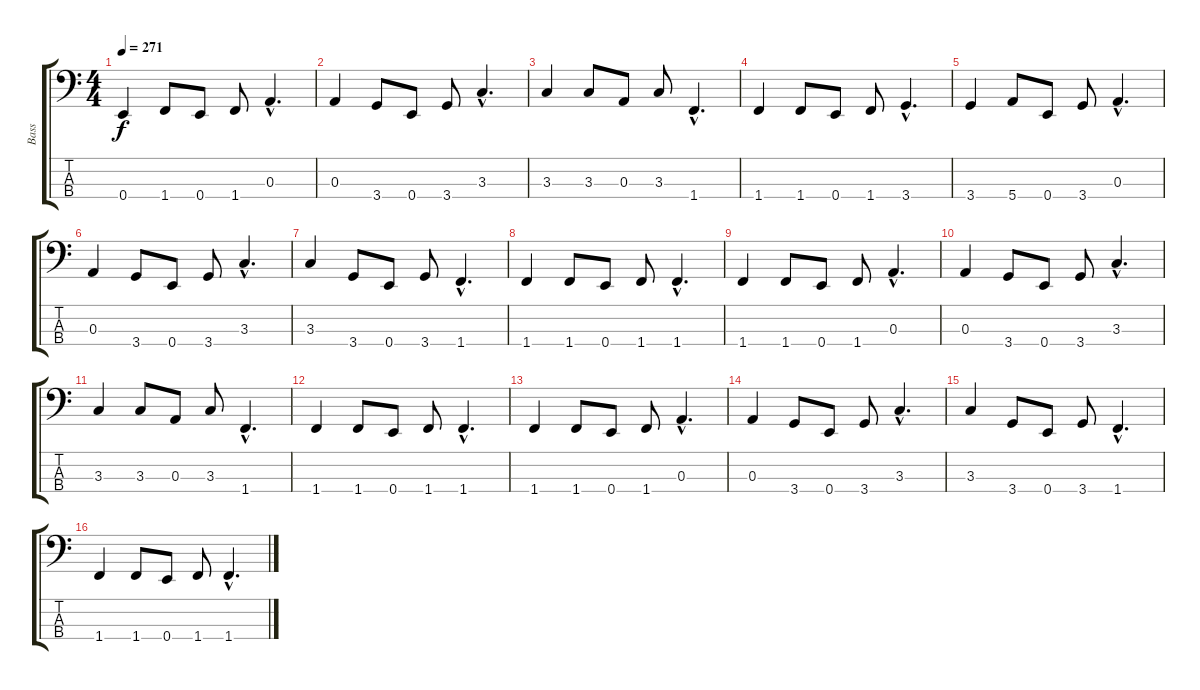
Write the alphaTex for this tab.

\track ("Bass" "Bass") {instrument electricbassfinger}
\staff {score tabs}
\tuning (G2 D2 A1 E1) {hide}
\ts (4 4)
\tempo 271
\clef f4
\ks c
0.4.4{dy f} 1.4.8 0.4.8 1.4.8 0.3{hac}.4{d} |
0.3.4 3.4.8 0.4.8 3.4.8 3.3{hac}.4{d} |
3.3.4 3.3.8 0.3.8 3.3.8 1.4{hac}.4{d} |
1.4.4 1.4.8 0.4.8 1.4.8 3.4{hac}.4{d} |
3.4.4 5.4.8 0.4.8 3.4.8 0.3{hac}.4{d} |
0.3.4 3.4.8 0.4.8 3.4.8 3.3{hac}.4{d} |
3.3.4 3.4.8 0.4.8 3.4.8 1.4{hac}.4{d} |
1.4.4 1.4.8 0.4.8 1.4.8 1.4{hac}.4{d} |
1.4.4 1.4.8 0.4.8 1.4.8 0.3{hac}.4{d} |
0.3.4 3.4.8 0.4.8 3.4.8 3.3{hac}.4{d} |
3.3.4 3.3.8 0.3.8 3.3.8 1.4{hac}.4{d} |
1.4.4 1.4.8 0.4.8 1.4.8 1.4{hac}.4{d} |
1.4.4 1.4.8 0.4.8 1.4.8 0.3{hac}.4{d} |
0.3.4 3.4.8 0.4.8 3.4.8 3.3{hac}.4{d} |
3.3.4 3.4.8 0.4.8 3.4.8 1.4{hac}.4{d} |
1.4.4 1.4.8 0.4.8 1.4.8 1.4{hac}.4{d}
